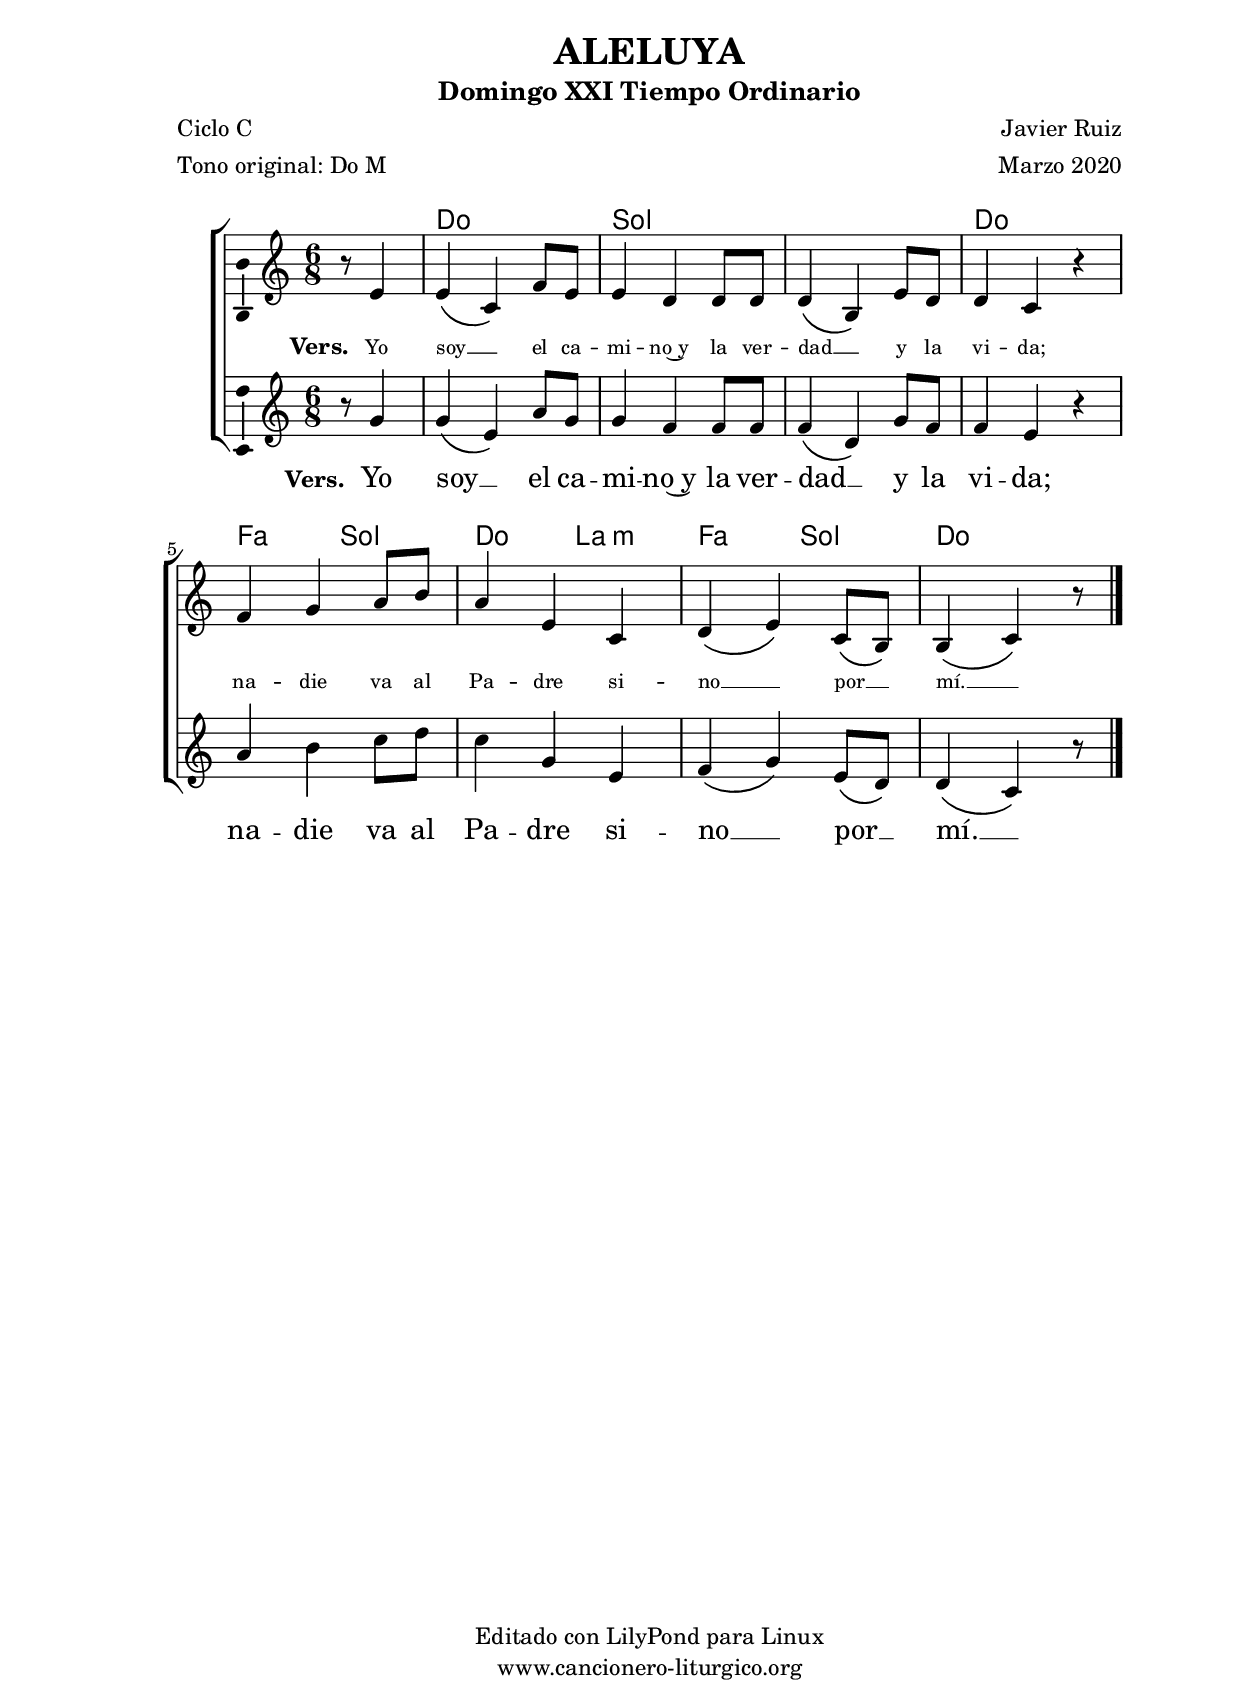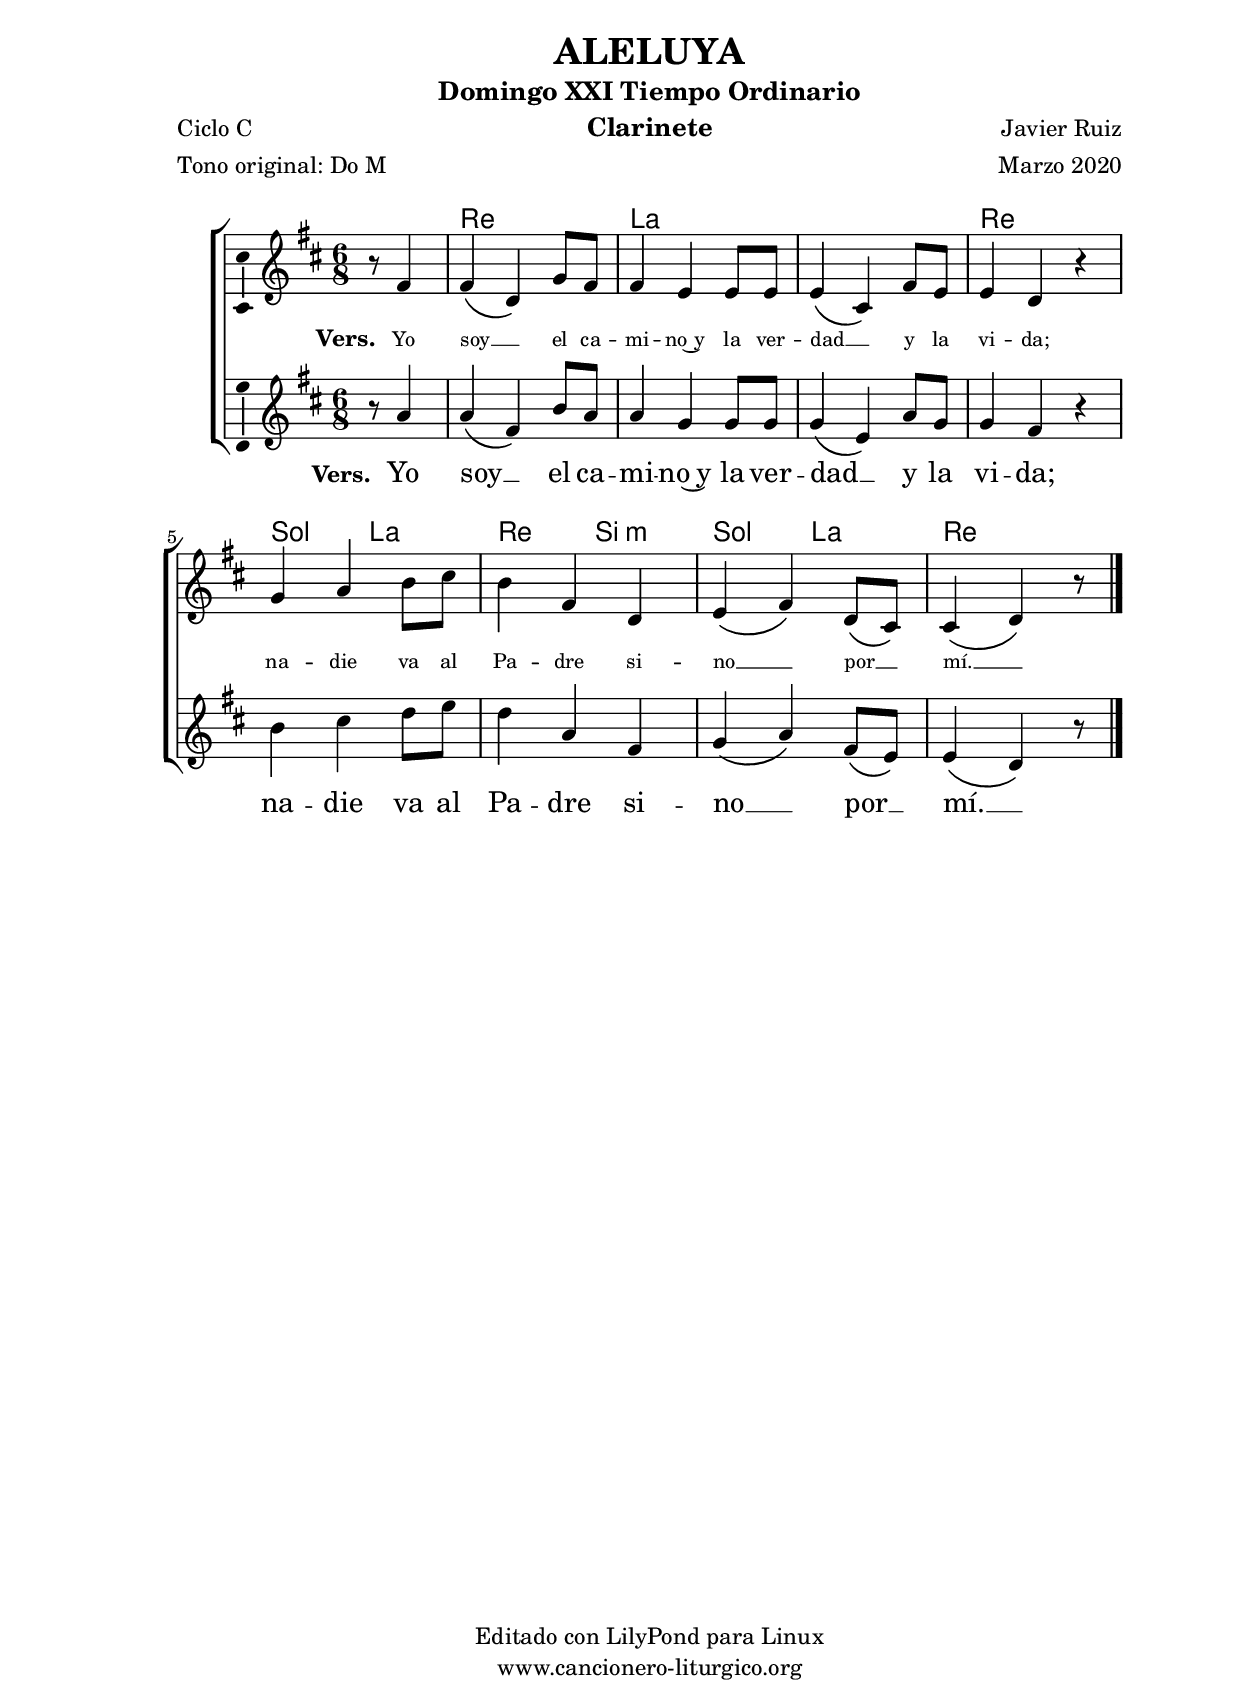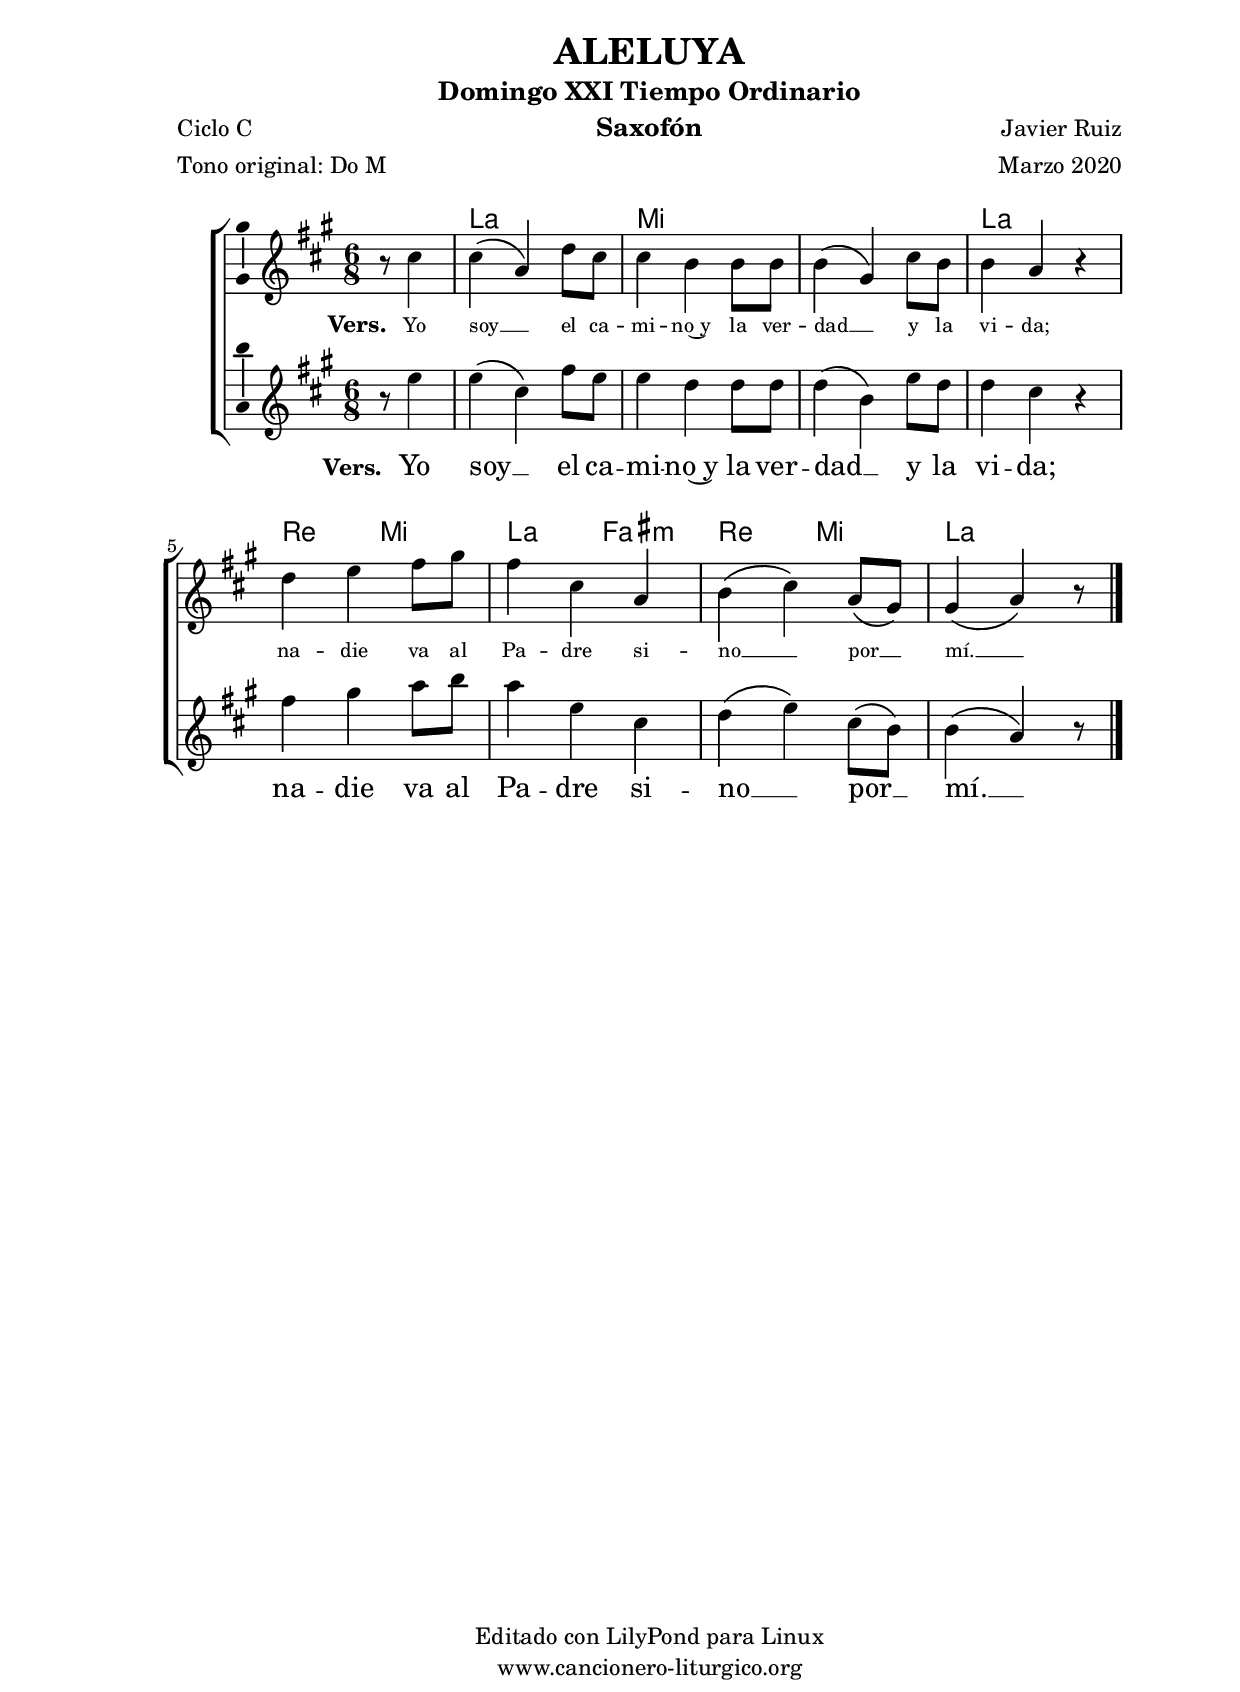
%
%para convertir .midi en .wav:
%timidity filename.midi -Ow -o finename.wav
%
%
%Para convertir de .wav a .mp3:
%lame -h -m j filename.wav
%
%
%para escuchar el midi:
%timidity nombrefichero.midi
%


%versión de lilypond para la que se ha escrito esta partitura:
\version "2.16.0"

	%Tamaño papel
	#(set-default-paper-size "a4")
	%Tamaño partitura
	#(set-global-staff-size 20)
	%No responde al pulsar sobre una nota
	#(ly:set-option 'point-and-click #f)

%parámetros del encabezamiento:
\header {
	title = "ALELUYA"
	subtitle = "Domingo XXI Tiempo Ordinario"
	composer = "Javier Ruiz"
	poet = "Ciclo C"
	meter = "Tono original: Do M"
	arranger = "Marzo 2020"
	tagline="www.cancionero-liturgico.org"
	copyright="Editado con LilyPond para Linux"
	}

%parámetros asociados al papel:
\paper  {
	oddHeaderMarkup = \markup {\fill-line { \on-the-fly #not-first-page \fromproperty #'header:title \on-the-fly #not-first-page \fromproperty #'header:composer }}
	evenHeaderMarkup = \markup {\fill-line { \fromproperty #'header:composer \fromproperty #'header:title }}
	#(set-paper-size "a4")
	print-page-number = ##f
	first-page-number = 1
	print-first-page-number = ##f
%	head-separation = 3.0 \cm
	top-margin = 1.5 \cm
%	top-margin = 2.0 \cm
%%%	bottom-margin = 0.5\cm
	bottom-margin = 0.2\cm
	left-margin = 3.0 \cm
	line-width = 16.0 \cm 
	indent = 8\mm
	interscoreline = 2.\mm
	between-system-space = 15\mm
%	para que las partituras no llenen la hoja:
	ragged-bottom = ##t
%	idem para la última hoja:
	ragged-last-bottom = ##f
%	para que las partituras llenen el ancho del papel:
	ragged-last = ##f
	after-title-space = 2.5 \cm
%page-count=2
system-count=2

	%Flexible Vertical Spacing
%	markup-markup-spacing =
%	#'((basic-distance . 15) (minimum-distance . 15) (padding . 3))
	markup-system-spacing =
	#'((basic-distance . 15) (minimum-distance . 15) (padding . 3))
	system-system-spacing =
	#'((basic-distance . 15) (minimum-distance . 15) (padding . 3))
	score-system-spacing =
	#'((basic-distance . 15) (minimum-distance . 15) (padding . 5))
%	top-system-spacing = % header
%	#'((basic-distance . 8) (minimum-distance . 0) (padding . 0))
%	top-markup-spacing =
%	#'((basic-distance . 20) (minimum-distance . 20) (padding . 0))
	last-bottom-spacing = % footer
	#'((basic-distance . 5) (minimum-distance . 5) (padding . 0))
%	score-markup-spacing =
%	#'((basic-distance . 16) (minimum-distance . 13) (padding . 0))

	}


%parámetros que afectan a toda la partitura:
global =  {
	%clave de sol (G):
	\clef G
	%armadura:
%	\transpose ees f
	\key c \major
	\tempo 4.=60
	\set Score.tempoHideNote = ##t
	}


acordes = {
	\italianChords
	\chordmode {
%	\transpose ees f
{

s4.
c4. c g g g g c c f g c a:m f g c c4

	}
	}
}


melodiatrompeta = 
%	\transpose ees f
{

	\relative c''{
	\time 6/8

\partial4.
r4.
r2.
r8 g16 a b c d4.
r2.
r8 c16 d e f g4.
r2.
r8 c,16 b a g a4.
r2.
r8 c16 d c b c4

}
	\bar "|."
	}


melodiatres = 
%	\transpose ees f
{

	\relative c'{
	\time 6/8

\partial4.
r8 e4
e4 \(c4\) f8 e
e4 d4 \noBeam d8 d
d4 \(b4\) e8 d
d4 c4 r4
f4 g4 a8 b
a4 e4 c4
d4 \(e4\) c8 \(b\)
b4 \(c4\) r8

}

	\bar "|."
	}


melodiabajo = 
%	\transpose ees f
{

	%clave de fa (F):
	\clef F

	\relative c{
	\time 6/8

\partial4.
r4.
c4 c8 c4.
g4 g8 g4.
g4 g8 g4.
c4 c8 c4.
f4 f8 g4 g8
c,4 c8 a4 a8
f'4 f8 g4 g8
c,4 c8 c4

}

	\bar "|."
	}


melodia = 
%	\transpose ees f
{

	\relative c'{
	\time 6/8

\partial4.
r8 g'4
g4 \(e\) a8 g
g4 f4 f8 [f]
f4 \(d4\) g8 f
f4 e4 r4
a4 b c8 [d]
c4 g4 e4
f4 \(g4\) e8 \(d\)
d4 \(c4\) r8

}

	\bar "|."
	}


texto = \lyricmode {
\set stanza =#"Vers. "
Yo soy __ _ el ca -- mi -- no~y la ver -- dad __ _ y la vi -- da;
na -- die va al Pa -- dre si -- no __ _ por __ _ mí. __ _
	}

textotres = \lyricmode {
\override LyricText #'font-size = #-1
\set stanza =#"Vers. "
Yo soy __ _ el ca -- mi -- no~y la ver -- dad __ _ y la vi -- da;
na -- die va al Pa -- dre si -- no __ _ por __ _ mí. __ _
	}


acordesStaff = \context ChordNames = acordesStaff <<
	\set chordChanges = ##t
	\acordes
	>>

voztrompetaStaff = \context Voice = voztrompetaStaff
<<
	\override Staff.StaffSymbol #'staff-space = #(magstep -0.35)
	\set Staff.midiInstrument = #"trumpet"
	\set Staff.midiMinimumVolume = #0.4
	\set Staff.midiMaximumVolume = #0.6
	\global
	\melodiatrompeta
	>>

voztresStaff = \context Voice = voztresStaff
\with {\consists "Ambitus_engraver"}
<<
%	\override Staff.StaffSymbol #'staff-space = #(magstep -0.35)
	\set Staff.midiInstrument = #"violin"
	\set Staff.midiMinimumVolume = #0.6
	\set Staff.midiMaximumVolume = #0.8
	\global
	\relative c' \melodiatres
	>>

vozStaff = \context Voice = vozStaff
\with {\consists "Ambitus_engraver"}
<<
%	\set Staff.instrumentName = ""
%	\set Staff.shortInstrumentName = ""
%	\set Staff.midiInstrument = #"clarinet"
%	\set Staff.midiInstrument = #"cello"
	\set Staff.midiInstrument = #"flute"
%	\set Staff.midiInstrument = #"electric guitar (jazz)"
%	\set Staff.midiInstrument = #"english horn"
%	\set Staff.midiInstrument = #"violin"
%	\set Staff.midiInstrument = #"glockenspiel"
	\set Staff.midiMinimumVolume = #0.8
	\set Staff.midiMaximumVolume = #1.0
	\global
	\melodia
	>>

vozbajoStaff = \context Voice = vozbajoStaff
<<
	\override Staff.StaffSymbol #'staff-space = #(magstep -0.35)
	\set Staff.midiInstrument = #"english horn"
	\set Staff.midiMinimumVolume = #0.6
	\set Staff.midiMaximumVolume = #0.8
	\global
	\melodiabajo
	>>

textoStaff = \context Lyrics = textoStaff <<
	\lyricsto vozStaff \texto
	>>

textotresStaff = \context Lyrics = textotresStaff <<
	\lyricsto voztresStaff \textotres
	>>


\book {
	\score {
		<<
		\context ChoirStaff {
%			\override StaffGroup.SystemStartBracket #'collapse-height = #1
%			\override Score.SystemStartBar #'collapse-height = #1
			<<
			\acordesStaff
%			\voztrompetaStaff
			\voztresStaff
			\textotresStaff
			\vozStaff
			\textoStaff
%			\vozbajoStaff
			>>
			}
		>>
		\layout {
	    		\context {
				\Lyrics
				\override LyricText #'font-size = #2
				}
	   		 \context {
				\Score
				\override StaffSymbol #'staff-space = #(magstep +3)
				}
			}
		}
	\score {
		\unfoldRepeats
		<<
		\context ChoirStaff {
			<<
			\acordesStaff
			\voztrompetaStaff
			\voztresStaff
			\vozStaff
			\vozbajoStaff
			>>
			}
		>>
		\midi {
	  		\context {
	  			\Score
				tempoWholesPerMinute = #(ly:make-moment 70 4)
				}
			}
		}
	}


%Partitura para clarinete
#(define output-suffix "C")
\book {
	\header{
		instrument = "Clarinete"
		}
	\score {
		<<
		\context ChoirStaff {
%			\override StaffGroup.SystemStartBracket #'collapse-height = #1
%			\override Score.SystemStartBar #'collapse-height = #1
\transpose c d
			<<
			\acordesStaff
%			\voztrompetaStaff
			\voztresStaff
			\textotresStaff
			\vozStaff
			\textoStaff
%			\vozbajoStaff
			>>
			}
		>>
		\layout {
	    		\context {
				\Lyrics
				\override LyricText #'font-size = #2
				}
	   		 \context {
				\Score
				\override StaffSymbol #'staff-space = #(magstep +3)
				}
			}
		}
	}


%Partitura para saxofón
#(define output-suffix "S")
\book {
	\header{
		instrument = "Saxofón"
		}
	\score {
		<<
		\context ChoirStaff {
%			\override StaffGroup.SystemStartBracket #'collapse-height = #1
%			\override Score.SystemStartBar #'collapse-height = #1
\transpose c a
			<<
			\acordesStaff
%			\voztrompetaStaff
			\voztresStaff
			\textotresStaff
			\vozStaff
			\textoStaff
%			\vozbajoStaff
			>>
			}
		>>
		\layout {
	    		\context {
				\Lyrics
				\override LyricText #'font-size = #2
				}
	   		 \context {
				\Score
				\override StaffSymbol #'staff-space = #(magstep +3)
				}
			}
		}
	}


